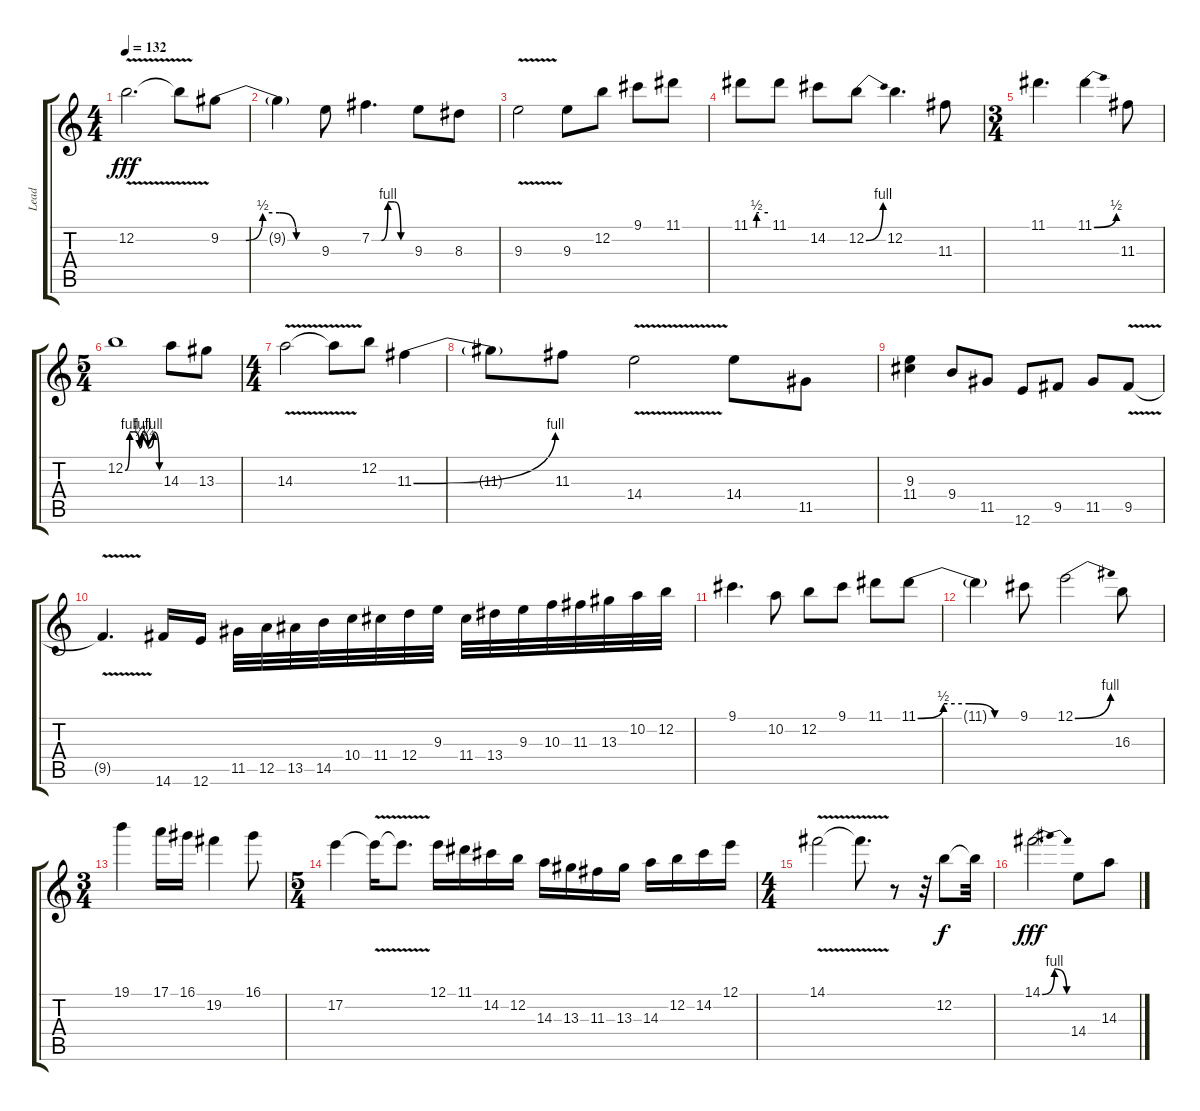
\track ("Lead" "Lead") {instrument distortionguitar}
\staff {score tabs}
\tuning (E4 B3 G3 D3 A2 E2) {hide}
\ts (4 4)
\tempo 132
\clef g2
\ks c
12.2{v}.2{d dy fff} 12.2{t}.8 9.2{be (custom 0 0 10 0 15 0 25 2 35 2 45 0 60 0)}.8 |
9.2{t}.4 9.3.8 7.2{be (custom 0 0 15 0 25 4 35 4 45 0 60 0)}.4{d} 9.3.8 8.3.8 |
9.3{v}.2 9.3.8 12.2.8 9.1.8 11.1.8 |
11.1{be (custom 0 0 15 0 19 0 22 2 30 2 60 2)}.8 11.1.8 14.2.8 12.2{be (bend 0 0 60 4)}.8 12.2.4{d} 11.3.8 |
\ts (3 4)
11.1.4{d} 11.1{be (bend 0 0 60 2)}.4 11.3.8 |
\ts (5 4)
12.2{be (custom 0 0 8 4 15 4 25 1 30 4 40 1 50 4 60 0)}.1 14.3.8 13.3.8 |
\ts (4 4)
14.3{v}.2 14.3{t}.8 12.2.8 11.3{be (bend 0 0 60 4)}.4 |
11.3{t}.8 11.3.8 14.4{v}.2 14.4.8 11.5.8 |
(9.3 11.4).4 9.4.8 11.5.8 12.6.8 9.5.8 11.5.8 9.5{v}.8 |
9.5{t}.4{d} 14.6.16 12.6.16 11.5.32 12.5.32 13.5.32 14.5.32 10.4.32 11.4.32 12.4.32 9.3.32 11.4.32 13.4.32 9.3.32 10.3.32 11.3.32 13.3.32 10.2.32 12.2.32 |
9.1.4{d} 10.2.8 12.2.8 9.1.8 11.1.8 11.1{be (custom 0 0 15 2 30 2 45 0 60 0)}.8 |
11.1{t}.4 9.1.8 12.1{be (bend 0 0 60 4)}.2 16.3.8 |
\ts (3 4)
19.1.4 17.1.16 16.1.16 19.2.4 16.1.8 |
\ts (5 4)
17.2.4 17.2{v t}.16 17.2{t}.8{d} 12.1.16 11.1.16 14.2.16 12.2.16 14.3.16 13.3.16 11.3.16 13.3.16 14.3.16 12.2.16 14.2.16 12.1.16 |
\ts (4 4)
14.1{v}.2 14.1{t}.8{d} r.8 r.32 12.2.8{dy f} 12.2{t}.32 |
14.1{be (bendrelease 0 0 15 4 30 4 60 0)}.2{d dy fff} 14.4.8 14.3.8
